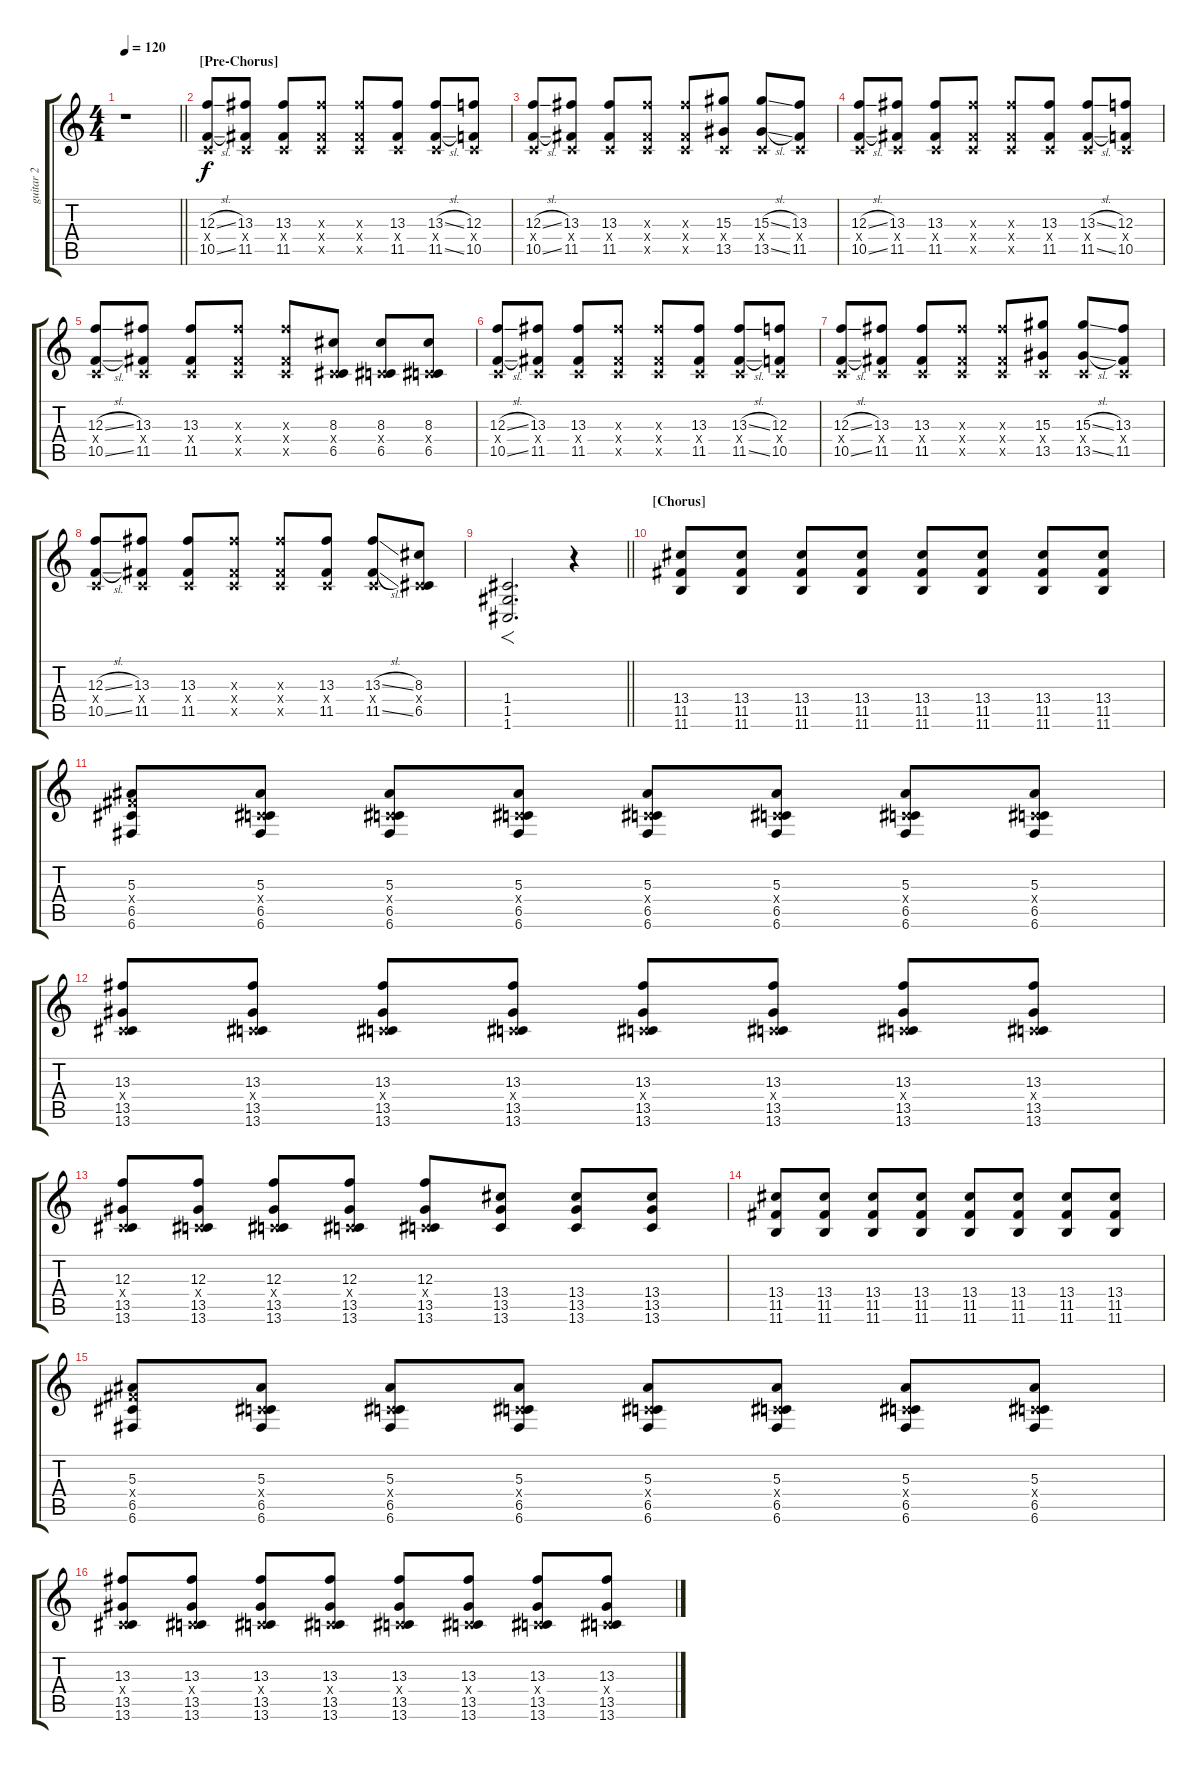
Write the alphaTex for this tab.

\track ("guitar 2" "guitar 2") {instrument distortionguitar}
\staff {score tabs}
\tuning (D4 A3 F3 C3 G2 C2) {hide}
\ts (4 4)
\tempo 120
\clef g2
\barLineRight lightlight
\ks c
r.1{dy f} |
\section ("" "[Pre-Chorus]")
(12.3{sl} 0.4{x} 10.5{sl}).8 (13.3 0.4{x} 11.5).8 (13.3 0.4{x} 11.5).8 (13.3{x} 0.4{x} 11.5{x}).8 (13.3{x} 0.4{x} 11.5{x}).8 (13.3 0.4{x} 11.5).8 (13.3{sl} 0.4{x} 11.5{sl}).8 (12.3 0.4{x} 10.5).8 |
(12.3{sl} 0.4{x} 10.5{sl}).8 (13.3 0.4{x} 11.5).8 (13.3 0.4{x} 11.5).8 (13.3{x} 0.4{x} 11.5{x}).8 (13.3{x} 0.4{x} 11.5{x}).8 (15.3 0.4{x} 13.5).8 (15.3{sl} 0.4{x} 13.5{sl}).8 (13.3 0.4{x} 11.5).8 |
(12.3{sl} 0.4{x} 10.5{sl}).8 (13.3 0.4{x} 11.5).8 (13.3 0.4{x} 11.5).8 (13.3{x} 0.4{x} 11.5{x}).8 (13.3{x} 0.4{x} 11.5{x}).8 (13.3 0.4{x} 11.5).8 (13.3{sl} 0.4{x} 11.5{sl}).8 (12.3 0.4{x} 10.5).8 |
(12.3{sl} 0.4{x} 10.5{sl}).8 (13.3 0.4{x} 11.5).8 (13.3 0.4{x} 11.5).8 (13.3{x} 0.4{x} 11.5{x}).8 (13.3{x} 0.4{x} 11.5{x}).8 (8.3 0.4{x} 6.5).8 (8.3 0.4{x} 6.5).8 (8.3 0.4{x} 6.5).8 |
(12.3{sl} 0.4{x} 10.5{sl}).8 (13.3 0.4{x} 11.5).8 (13.3 0.4{x} 11.5).8 (13.3{x} 0.4{x} 11.5{x}).8 (13.3{x} 0.4{x} 11.5{x}).8 (13.3 0.4{x} 11.5).8 (13.3{sl} 0.4{x} 11.5{sl}).8 (12.3 0.4{x} 10.5).8 |
(12.3{sl} 0.4{x} 10.5{sl}).8 (13.3 0.4{x} 11.5).8 (13.3 0.4{x} 11.5).8 (13.3{x} 0.4{x} 11.5{x}).8 (13.3{x} 0.4{x} 11.5{x}).8 (15.3 0.4{x} 13.5).8 (15.3{sl} 0.4{x} 13.5{sl}).8 (13.3 0.4{x} 11.5).8 |
(12.3{sl} 0.4{x} 10.5{sl}).8 (13.3 0.4{x} 11.5).8 (13.3 0.4{x} 11.5).8 (13.3{x} 0.4{x} 11.5{x}).8 (13.3{x} 0.4{x} 11.5{x}).8 (13.3 0.4{x} 11.5).8 (13.3{sl} 0.4{x} 11.5{sl}).8 (8.3 0.4{x} 6.5).8 |
\barLineRight lightlight
(1.4 1.5 1.6).2{f d} r.4 |
\section ("" "[Chorus]")
(13.4 11.5 11.6).8 (13.4 11.5 11.6).8 (13.4 11.5 11.6).8 (13.4 11.5 11.6).8 (13.4 11.5 11.6).8 (13.4 11.5 11.6).8 (13.4 11.5 11.6).8 (13.4 11.5 11.6).8 |
(5.3 6.4{x} 6.5 6.6).8 (5.3 0.4{x} 6.5 6.6).8 (5.3 0.4{x} 6.5 6.6).8 (5.3 0.4{x} 6.5 6.6).8 (5.3 0.4{x} 6.5 6.6).8 (5.3 0.4{x} 6.5 6.6).8 (5.3 0.4{x} 6.5 6.6).8 (5.3 0.4{x} 6.5 6.6).8 |
(13.3 0.4{x} 13.5 13.6).8 (13.3 0.4{x} 13.5 13.6).8 (13.3 0.4{x} 13.5 13.6).8 (13.3 0.4{x} 13.5 13.6).8 (13.3 0.4{x} 13.5 13.6).8 (13.3 0.4{x} 13.5 13.6).8 (13.3 0.4{x} 13.5 13.6).8 (13.3 0.4{x} 13.5 13.6).8 |
(12.3 0.4{x} 13.5 13.6).8 (12.3 0.4{x} 13.5 13.6).8 (12.3 0.4{x} 13.5 13.6).8 (12.3 0.4{x} 13.5 13.6).8 (12.3 0.4{x} 13.5 13.6).8 (13.4 13.5 13.6).8 (13.4 13.5 13.6).8 (13.4 13.5 13.6).8 |
(13.4 11.5 11.6).8 (13.4 11.5 11.6).8 (13.4 11.5 11.6).8 (13.4 11.5 11.6).8 (13.4 11.5 11.6).8 (13.4 11.5 11.6).8 (13.4 11.5 11.6).8 (13.4 11.5 11.6).8 |
(5.3 6.4{x} 6.5 6.6).8 (5.3 0.4{x} 6.5 6.6).8 (5.3 0.4{x} 6.5 6.6).8 (5.3 0.4{x} 6.5 6.6).8 (5.3 0.4{x} 6.5 6.6).8 (5.3 0.4{x} 6.5 6.6).8 (5.3 0.4{x} 6.5 6.6).8 (5.3 0.4{x} 6.5 6.6).8 |
(13.3 0.4{x} 13.5 13.6).8 (13.3 0.4{x} 13.5 13.6).8 (13.3 0.4{x} 13.5 13.6).8 (13.3 0.4{x} 13.5 13.6).8 (13.3 0.4{x} 13.5 13.6).8 (13.3 0.4{x} 13.5 13.6).8 (13.3 0.4{x} 13.5 13.6).8 (13.3 0.4{x} 13.5 13.6).8
